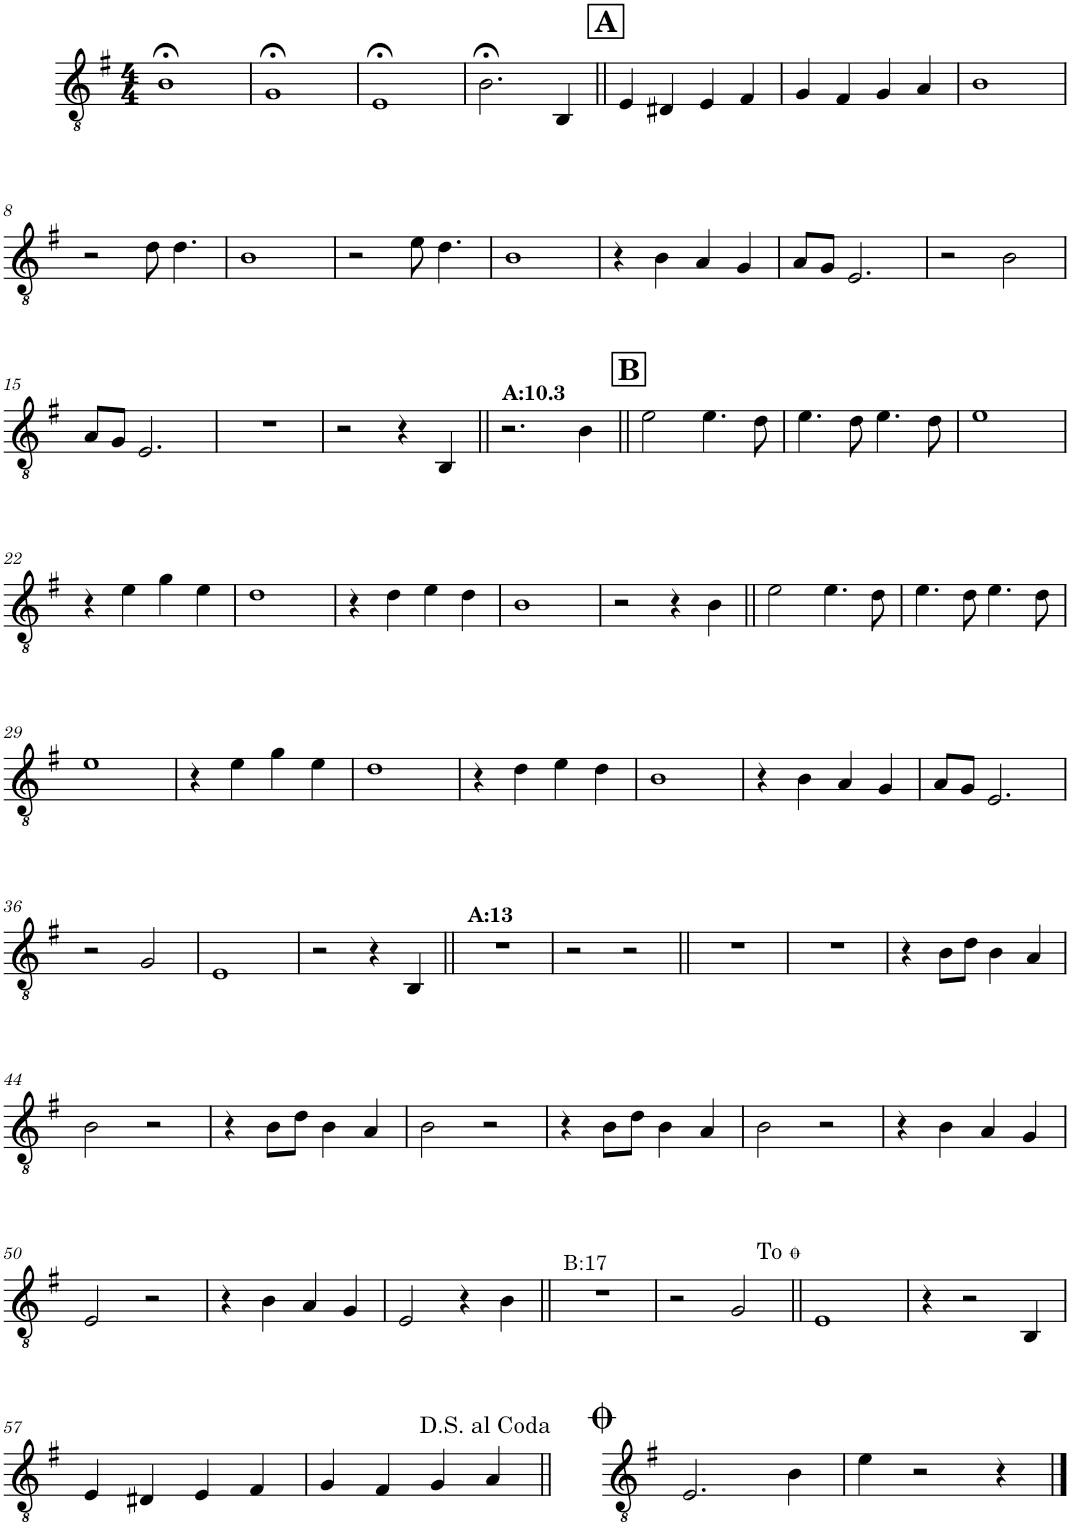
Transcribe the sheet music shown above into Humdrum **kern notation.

**kern
*part1
*staff1
*I"Trombone
*I'Tbn.
*clefGv2
*Trd1c2
*k[f#]
*M4/4
=1
1B;<
=2
1G;<
=3
1E;<
=4
2.B;<\
4BB/
!!LO:REH:place=s1:a:B:cj:fs=14:t=A
=5||
4E/
4D#X/
4E/
4F#/
=6
4G/
4F#/
4G/
4A/
=7
1B
!!LO:LB:g=z
=8
2r
8d\
4.d\
=9
1B
=10
2r
8e\
4.d\
=11
1B
=12
4r
4B\
4A/
4G/
=13
8A/L
8G/J
2.E/
=14
2r
2B\
!!LO:LB:g=z
=15
8A/L
8G/J
2.E/
=16
1r
=17
2r
4r
4BB/
=18||
!LO:TX:a:B:t=A&colon;10.3
2.r
4B\
!!LO:REH:place=s1:a:B:cj:fs=14:t=B
=19||
2e\
4.e\
8d\
=20
4.e\
8d\
4.e\
8d\
=21
1e
!!LO:LB:g=z
=22
4r
4e\
4g\
4e\
=23
1d
=24
4r
4d\
4e\
4d\
=25
1B
=26
2r
4r
4B\
=27||
2e\
4.e\
8d\
=28
4.e\
8d\
4.e\
8d\
!!LO:LB:g=z
=29
1e
=30
4r
4e\
4g\
4e\
=31
1d
=32
4r
4d\
4e\
4d\
=33
1B
=34
4r
4B\
4A/
4G/
=35
8A/L
8G/J
2.E/
!!LO:LB:g=z
=36
2r
2G/
=37
1E
=38
2r
4r
4BB/
=39||
!LO:TX:a:B:t=A&colon;13
1r
=40
2r
2r
=41||
1r
=42
1r
=43
4r
8B\L
8d\J
4B\
4A/
!!LO:LB:g=z
=44
2B\
2r
=45
4r
8B\L
8d\J
4B\
4A/
=46
2B\
2r
=47
4r
8B\L
8d\J
4B\
4A/
=48
2B\
2r
=49
4r
4B\
4A/
4G/
!!LO:LB:g=z
=50
2E/
2r
=51
4r
4B\
4A/
4G/
=52
2E/
4r
4B\
=53||
!LO:TX:a:t=B&colon;17
1r
=54
2r
2G/
!LO:TX:a:t=To
=55||
1E
=56
4r
2r
4BB/
!!LO:LB:g=z
=57
4E/
4D#X/
4E/
4F#/
=58
4G/
4F#/
4G/
4A/
=59||
2.E/
4B\
=60
4e\
2r
4r
==
*-
